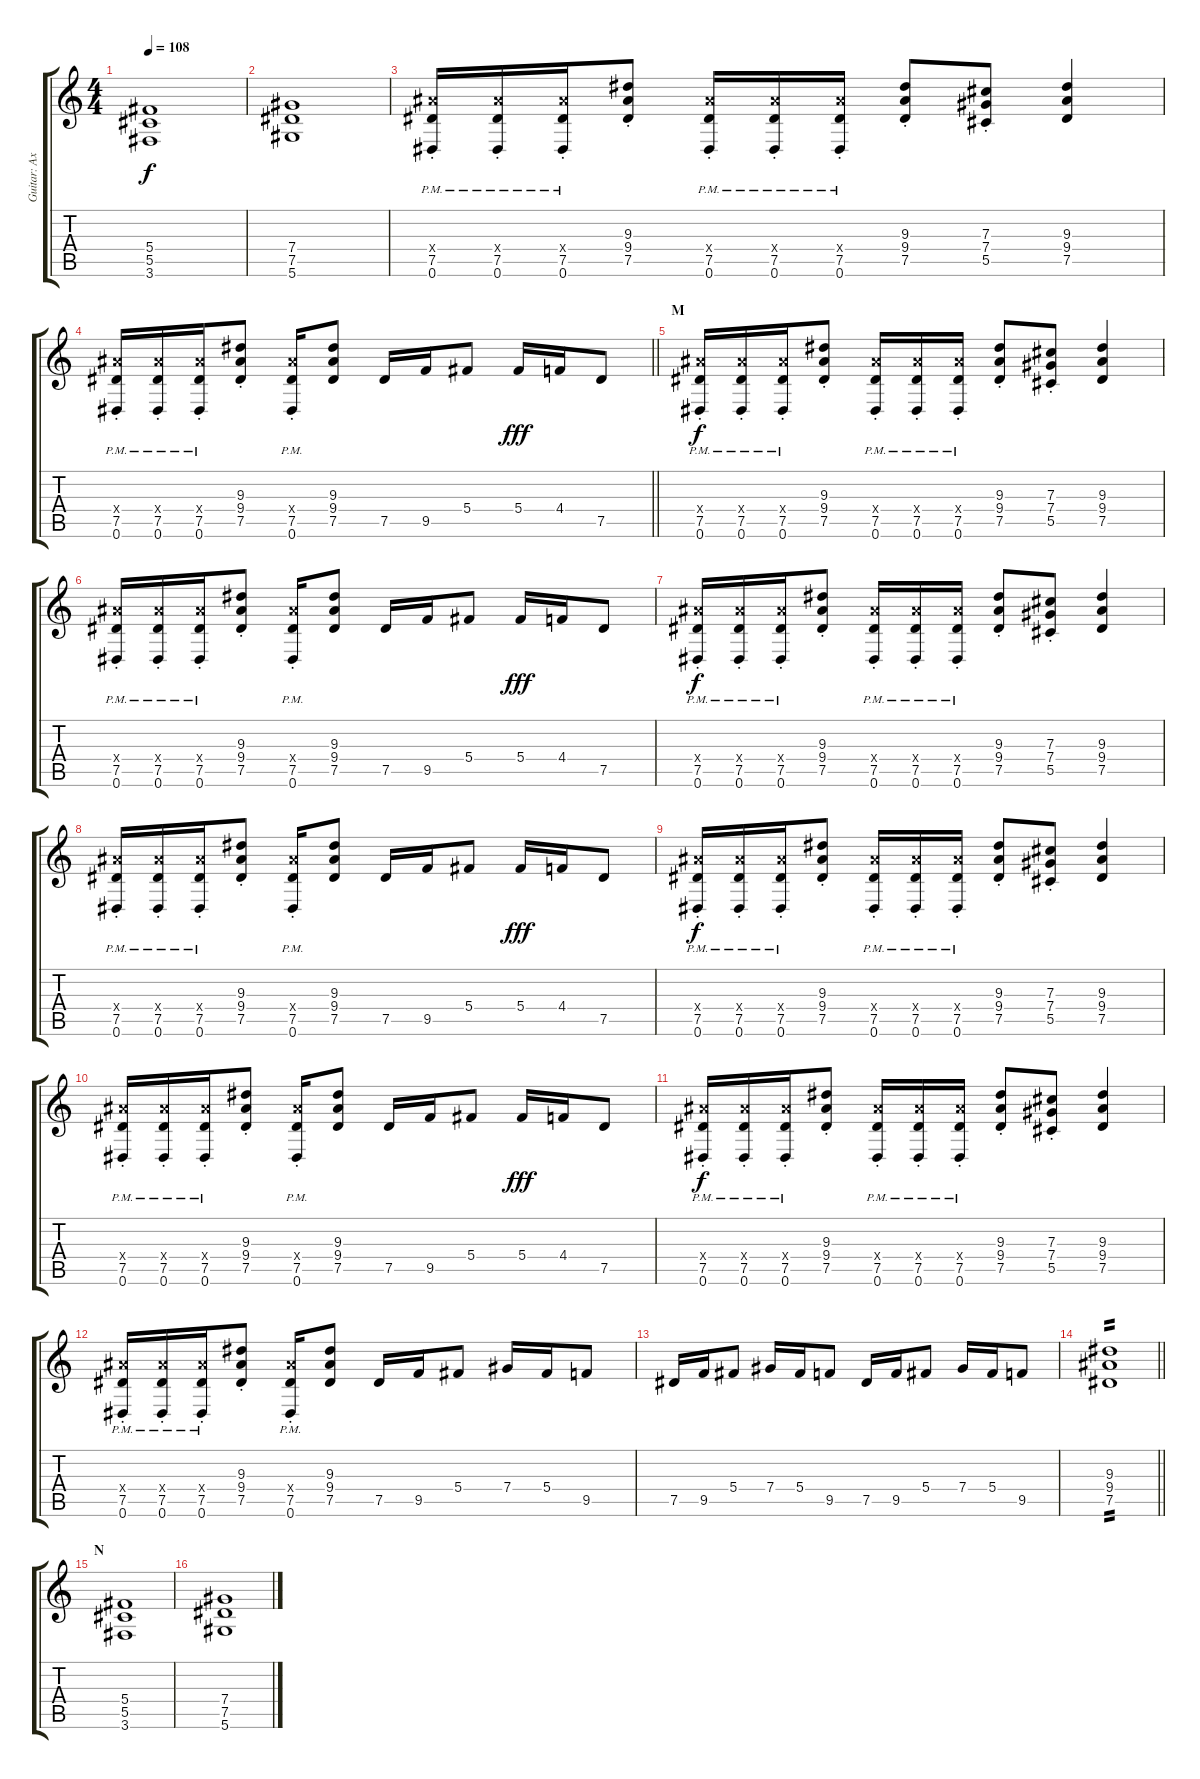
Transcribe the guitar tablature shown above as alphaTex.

\track ("Guitar: Axel" "Guitar: Ax") {instrument overdrivenguitar}
\staff {score tabs}
\tuning (Eb4 Bb3 Gb3 Db3 Ab2 Eb2) {hide}
\ts (4 4)
\tempo 108
\clef g2
\ks c
(5.4 5.5 3.6).1{dy f} |
(7.4 7.5 5.6).1 |
(9.4{pm st x} 7.5{pm st} 0.6{pm st}).16 (9.4{pm st x} 7.5{pm st} 0.6{pm st}).16 (9.4{pm st x} 7.5{pm st} 0.6{pm st}).16 (9.3{st} 9.4{st} 7.5{st}).8 (9.4{pm st x} 7.5{pm st} 0.6{pm st}).16 (9.4{pm st x} 7.5{pm st} 0.6{pm st}).16 (9.4{pm st x} 7.5{pm st} 0.6{pm st}).16 (9.3{st} 9.4{st} 7.5{st}).8 (7.3{st} 7.4{st} 5.5{st}).8 (9.3 9.4 7.5).4 |
\barLineRight lightlight
(9.4{pm st x} 7.5{pm st} 0.6{pm st}).16 (9.4{pm st x} 7.5{pm st} 0.6{pm st}).16 (9.4{pm st x} 7.5{pm st} 0.6{pm st}).16 (9.3{st} 9.4{st} 7.5{st}).8 (9.4{pm st x} 7.5{pm st} 0.6{pm st}).16 (9.3 9.4 7.5).8 7.5.16 9.5.16 5.4.8 5.4.16{dy fff} 4.4.16 7.5.8 |
\section ("" "M")
(9.4{pm st x} 7.5{pm st} 0.6{pm st}).16{dy f} (9.4{pm st x} 7.5{pm st} 0.6{pm st}).16 (9.4{pm st x} 7.5{pm st} 0.6{pm st}).16 (9.3{st} 9.4{st} 7.5{st}).8 (9.4{pm st x} 7.5{pm st} 0.6{pm st}).16 (9.4{pm st x} 7.5{pm st} 0.6{pm st}).16 (9.4{pm st x} 7.5{pm st} 0.6{pm st}).16 (9.3{st} 9.4{st} 7.5{st}).8 (7.3{st} 7.4{st} 5.5{st}).8 (9.3 9.4 7.5).4 |
(9.4{pm st x} 7.5{pm st} 0.6{pm st}).16 (9.4{pm st x} 7.5{pm st} 0.6{pm st}).16 (9.4{pm st x} 7.5{pm st} 0.6{pm st}).16 (9.3{st} 9.4{st} 7.5{st}).8 (9.4{pm st x} 7.5{pm st} 0.6{pm st}).16 (9.3 9.4 7.5).8 7.5.16 9.5.16 5.4.8 5.4.16{dy fff} 4.4.16 7.5.8 |
(9.4{pm st x} 7.5{pm st} 0.6{pm st}).16{dy f} (9.4{pm st x} 7.5{pm st} 0.6{pm st}).16 (9.4{pm st x} 7.5{pm st} 0.6{pm st}).16 (9.3{st} 9.4{st} 7.5{st}).8 (9.4{pm st x} 7.5{pm st} 0.6{pm st}).16 (9.4{pm st x} 7.5{pm st} 0.6{pm st}).16 (9.4{pm st x} 7.5{pm st} 0.6{pm st}).16 (9.3{st} 9.4{st} 7.5{st}).8 (7.3{st} 7.4{st} 5.5{st}).8 (9.3 9.4 7.5).4 |
(9.4{pm st x} 7.5{pm st} 0.6{pm st}).16 (9.4{pm st x} 7.5{pm st} 0.6{pm st}).16 (9.4{pm st x} 7.5{pm st} 0.6{pm st}).16 (9.3{st} 9.4{st} 7.5{st}).8 (9.4{pm st x} 7.5{pm st} 0.6{pm st}).16 (9.3 9.4 7.5).8 7.5.16 9.5.16 5.4.8 5.4.16{dy fff} 4.4.16 7.5.8 |
(9.4{pm st x} 7.5{pm st} 0.6{pm st}).16{dy f} (9.4{pm st x} 7.5{pm st} 0.6{pm st}).16 (9.4{pm st x} 7.5{pm st} 0.6{pm st}).16 (9.3{st} 9.4{st} 7.5{st}).8 (9.4{pm st x} 7.5{pm st} 0.6{pm st}).16 (9.4{pm st x} 7.5{pm st} 0.6{pm st}).16 (9.4{pm st x} 7.5{pm st} 0.6{pm st}).16 (9.3{st} 9.4{st} 7.5{st}).8 (7.3{st} 7.4{st} 5.5{st}).8 (9.3 9.4 7.5).4 |
(9.4{pm st x} 7.5{pm st} 0.6{pm st}).16 (9.4{pm st x} 7.5{pm st} 0.6{pm st}).16 (9.4{pm st x} 7.5{pm st} 0.6{pm st}).16 (9.3{st} 9.4{st} 7.5{st}).8 (9.4{pm st x} 7.5{pm st} 0.6{pm st}).16 (9.3 9.4 7.5).8 7.5.16 9.5.16 5.4.8 5.4.16{dy fff} 4.4.16 7.5.8 |
(9.4{pm st x} 7.5{pm st} 0.6{pm st}).16{dy f} (9.4{pm st x} 7.5{pm st} 0.6{pm st}).16 (9.4{pm st x} 7.5{pm st} 0.6{pm st}).16 (9.3{st} 9.4{st} 7.5{st}).8 (9.4{pm st x} 7.5{pm st} 0.6{pm st}).16 (9.4{pm st x} 7.5{pm st} 0.6{pm st}).16 (9.4{pm st x} 7.5{pm st} 0.6{pm st}).16 (9.3{st} 9.4{st} 7.5{st}).8 (7.3{st} 7.4{st} 5.5{st}).8 (9.3 9.4 7.5).4 |
(9.4{pm st x} 7.5{pm st} 0.6{pm st}).16 (9.4{pm st x} 7.5{pm st} 0.6{pm st}).16 (9.4{pm st x} 7.5{pm st} 0.6{pm st}).16 (9.3{st} 9.4{st} 7.5{st}).8 (9.4{pm st x} 7.5{pm st} 0.6{pm st}).16 (9.3 9.4 7.5).8 7.5.16 9.5.16 5.4.8 7.4.16 5.4.16 9.5.8 |
7.5.16 9.5.16 5.4.8 7.4.16 5.4.16 9.5.8 7.5.16 9.5.16 5.4.8 7.4.16 5.4.16 9.5.8 |
\barLineRight lightlight
(9.3 9.4 7.5).1{tp 2} |
\section ("" "N")
(5.4 5.5 3.6).1 |
(7.4 7.5 5.6).1
